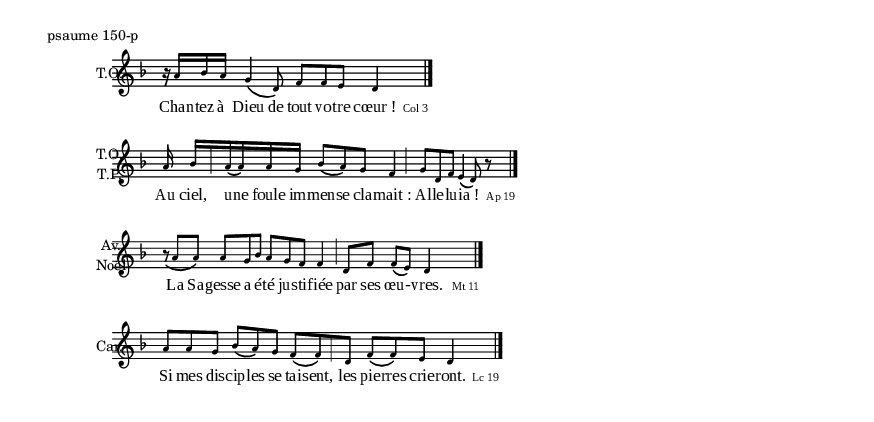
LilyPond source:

\version "2.12.0"
 \include "definitions.ly"
 \markup {psaume 150-p }



\relative a' { 
	\new Staff {
		\cadenzaOn
		\key f \major
		\set Staff.instrumentName = \markup{ \center-column { T.O. } }
		
		r16 a[ bes a] 
		\times 2/3 { g4\(  d8\) }
		\times 2/3 { f[ f e] }
		d4
		\endBar
	}

	\addlyrics {
		Chan -- tez à  Dieu de tout vo -- tre "cœur !"
 		\markup { \citation #"Col 3" } }
	
	
}
\relative a' { 
	\new Staff {
		\cadenzaOn
		\key f \major
		\set Staff.instrumentName = \markup{ \center-column { T.O. T.P. } }
		
		a16 
		bes[ \cesure \pespace a\( a\) a g]
		\times 2/3 { bes8[\( a\) g] }
		f4 \cesureall  \pespace
		\times 2/3 {g8[ d f]} 
		e4\( d8\) r
		\endBar
	}

	\addlyrics {
		Au ciel, u -- ne foule im -- men -- se cla -- "mait :" Al -- le -- lu -- "ia !" _
 		\markup { \citation #"Ap 19" } }
	
	
}

\relative a' { 
	\new Staff {
		\cadenzaOn
		\key f \major
		\set Staff.instrumentName = \markup{ \center-column { Av. Noël } }
		
		\times 2/3 { r8_\( a[ a\)] }
		\times 2/3 { a[ g bes] }
		\times 2/3 { a[ g f] }
		f4
		\cesure d8[ f] f[\( e\)] d4 
		\endBar
	}

	\addlyrics {
		La Sa -- gesse a é -- té jus -- ti -- fiée par ses œu -- - -- vres.
 		\markup { \citation #" Mt 11 " } }
	
	
}
\relative a' { 
	\new Staff {
		\cadenzaOn
		\key f \major
		\set Staff.instrumentName = \markup{ \center-column { Car. } }
		\times 2/3 { a8[ a g] }
		\times 2/3 { bes8[\( a\) g] }
		\times 2/3 { f8[\( f\)\cesurebasse \pespace d] }
		\times 2/3 { f8[\( f\) e] } d4		
		\endBar
	}

	\addlyrics {
		Si mes dis -- cip -- les se tai -- sent, les pie -- rres crie -- ront.
 		\markup { \citation #"Lc 19" } }
	
	
}



